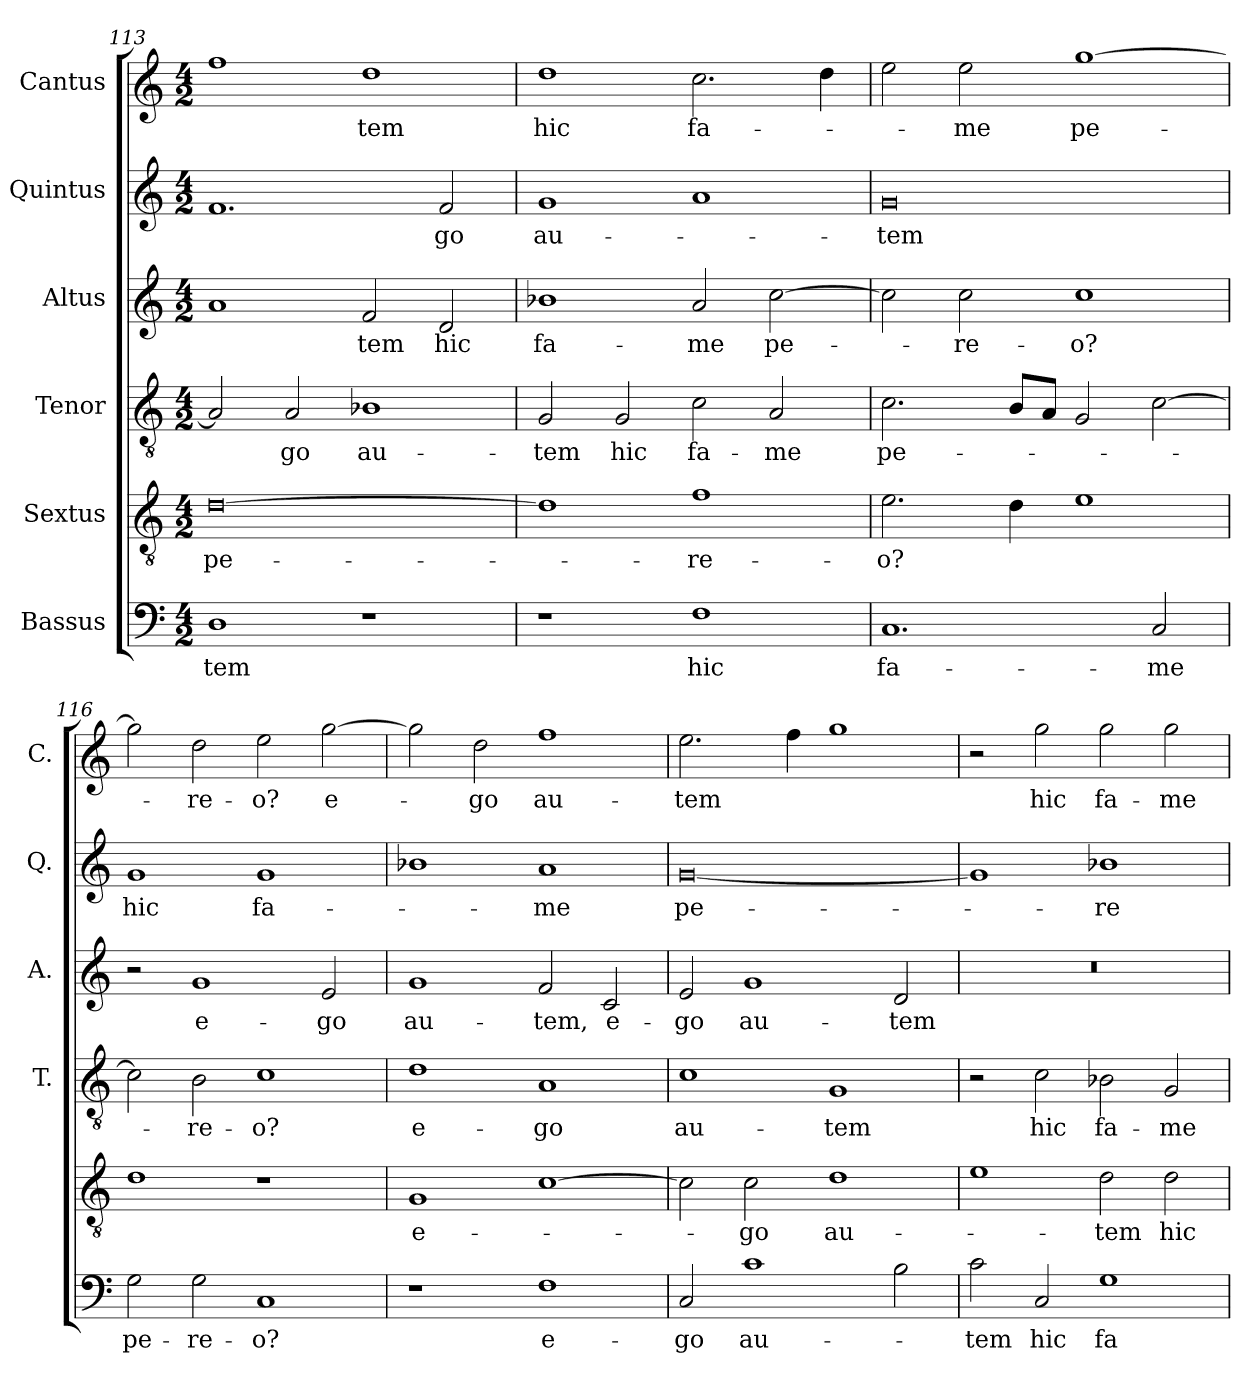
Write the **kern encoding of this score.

**kern	**text	**kern	**text	**kern	**text	**kern	**text	**kern	**text	**kern	**text
*part6	*part6	*part5	*part5	*part4	*part4	*part3	*part3	*part2	*part2	*part1	*part1
*staff6	*staff6	*staff5	*staff5	*staff4	*staff4	*staff3	*staff3	*staff2	*staff2	*staff1	*staff1
*I"Bassus	*	*I"Sextus	*	*I"Tenor	*	*I"Altus	*	*I"Quintus	*	*I"Cantus	*
*	*	*	*	*I'T.	*	*I'A.	*	*I'Q.	*	*I'C.	*
*clefF4	*	*clefGv2	*	*clefGv2	*	*clefG2	*	*clefG2	*	*clefG2	*
*k[]	*	*k[]	*	*k[]	*	*k[]	*	*k[]	*	*k[]	*
*M4/2	*	*M4/2	*	*M4/2	*	*M4/2	*	*M4/2	*	*M4/2	*
=113	=113	=113	=113	=113	=113	=113	=113	=113	=113	=113	=113
1D	-tem	[0d	pe-	2A/]	.	1a	.	1.f	.	1ff	.
.	.	.	.	2A/	-go	.	.	.	.	.	.
1r	.	.	.	1B-X	au-	2f/	-tem	.	.	1dd	-tem
.	.	.	.	.	.	2d/	hic	2f/	-go	.	.
!!LO:PB:g=z
=114	=114	=114	=114	=114	=114	=114	=114	=114	=114	=114	=114
1r	.	1d]	.	2G/	-tem	1b-X	fa-	1g	au-	1dd	hic
.	.	.	.	2G/	hic	.	.	.	.	.	.
1F	hic	1f	-re-	2c\	fa-	2a/	-me	1a	.	2.cc\	fa-
.	.	.	.	2A/	-me	[2cc\	pe-	.	.	.	.
.	.	.	.	.	.	.	.	.	.	4dd\	.
=115	=115	=115	=115	=115	=115	=115	=115	=115	=115	=115	=115
1.C	fa-	2.e\	-o?	2.c\	pe-	2cc\]	.	0g	-tem	2ee\	.
.	.	.	.	.	.	2cc\	-re-	.	.	2ee\	-me
.	.	4d\	.	8B/L	.	.	.	.	.	.	.
.	.	.	.	8A/J	.	.	.	.	.	.	.
.	.	1e	.	2G/	.	1cc	-o?	.	.	[1gg	pe-
2C/	-me	.	.	[2c\	.	.	.	.	.	.	.
=116	=116	=116	=116	=116	=116	=116	=116	=116	=116	=116	=116
2G\	pe-	1d	.	2c\]	.	2r	.	1g	hic	2gg\]	.
2G\	-re-	.	.	2B\	-re-	1g	e-	.	.	2dd\	-re-
1C	-o?	1r	.	1c	-o?	.	.	1g	fa-	2ee\	-o?
.	.	.	.	.	.	2e/	-go	.	.	[2gg\	e-
=117	=117	=117	=117	=117	=117	=117	=117	=117	=117	=117	=117
1r	.	1G	e-	1d	e-	1g	au-	1b-X	.	2gg\]	.
.	.	.	.	.	.	.	.	.	.	2dd\	-go
1F	e-	[1c	.	1A	-go	2f/	-tem,	1a	-me	1ff	au-
.	.	.	.	.	.	2c/	e-	.	.	.	.
=118	=118	=118	=118	=118	=118	=118	=118	=118	=118	=118	=118
2C/	-go	2c\]	.	1c	au-	2e/	-go	[0g	pe-	2.ee\	-tem
1c	au-	2c\	-go	.	.	1g	au-	.	.	.	.
.	.	.	.	.	.	.	.	.	.	4ff\	.
.	.	1d	au-	1G	-tem	.	.	.	.	1gg	.
2B\	.	.	.	.	.	2d/	-tem	.	.	.	.
=119	=119	=119	=119	=119	=119	=119	=119	=119	=119	=119	=119
2c\	-tem	1e	.	2r	.	0r	.	1g]	.	2r	.
2C/	hic	.	.	2c\	hic	.	.	.	.	2gg\	hic
1G	fa-	2d\	-tem	2B-X\	fa-	.	.	1b-X	-re-	2gg\	fa-
.	.	2d\	hic	2G/	-me	.	.	.	.	2gg\	-me
=	=	=	=	=	=	=	=	=	=	=	=
*-	*-	*-	*-	*-	*-	*-	*-	*-	*-	*-	*-
